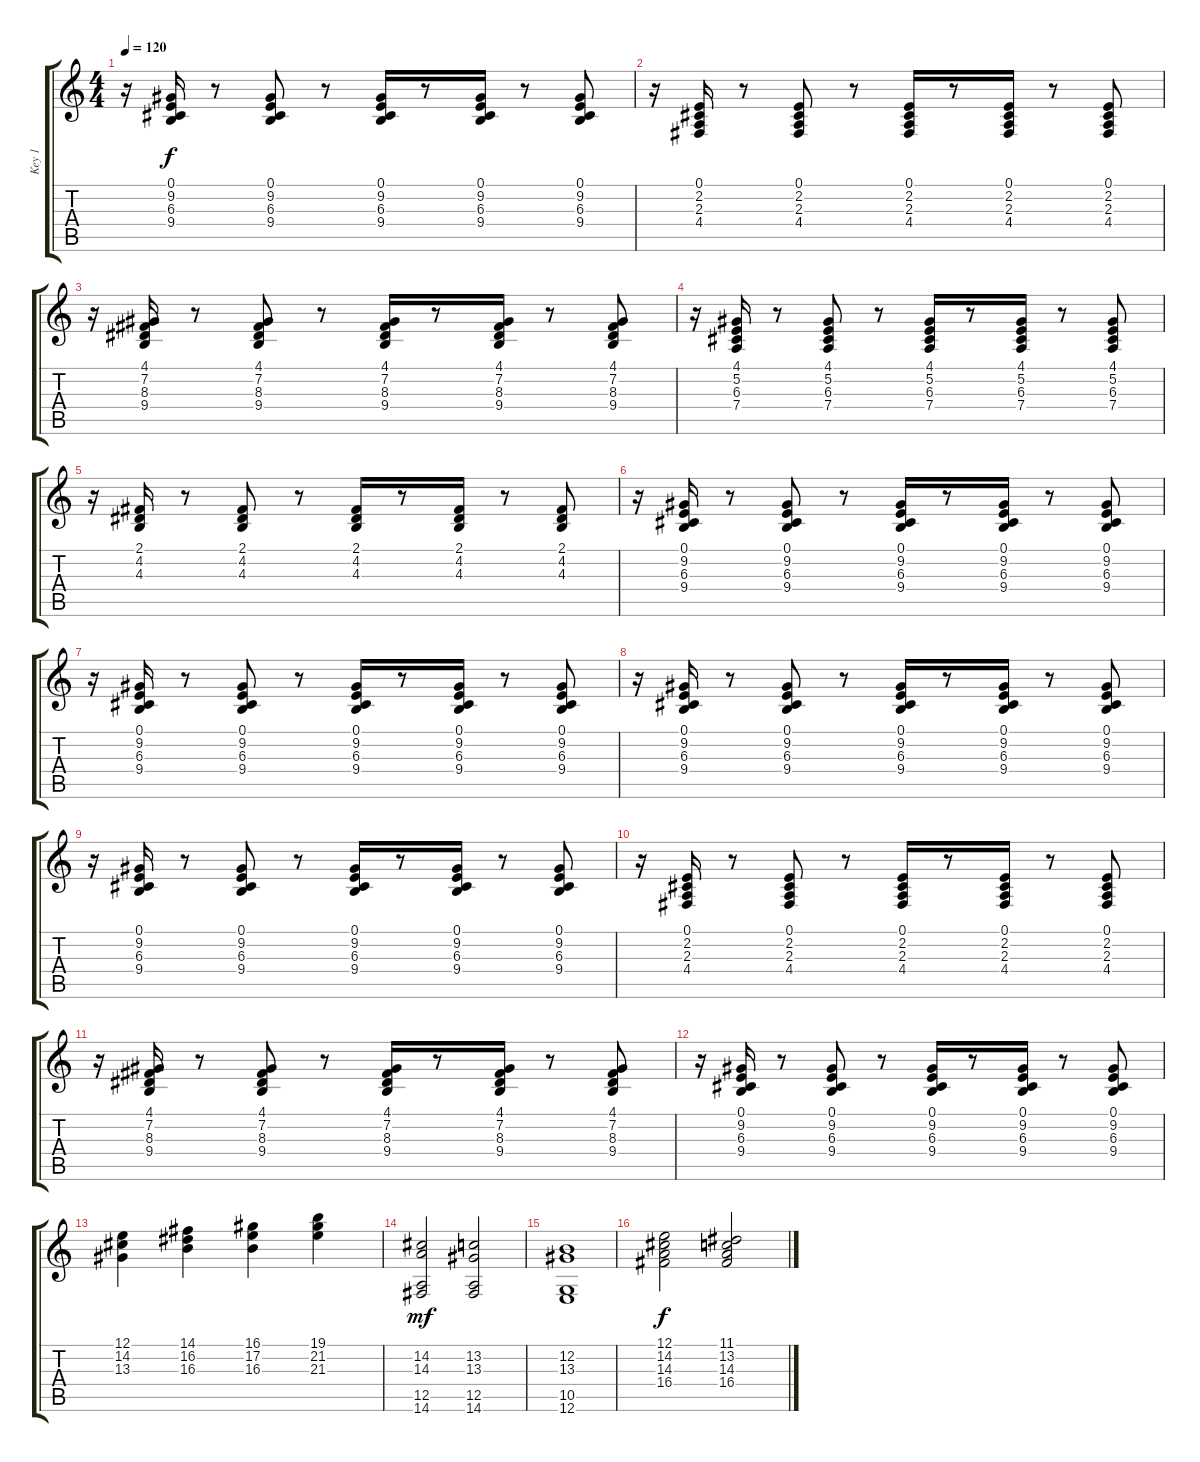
\track ("Key 1" "Key 1") {instrument honkytonkpiano}
\staff {score tabs}
\tuning (E4 B3 G3 D3 A2 E2) {hide}
\ts (4 4)
\tempo 120
\clef g2
\ks c
r.16{dy f} (0.1 9.2 6.3 9.4).16 r.8 (0.1 9.2 6.3 9.4).8 r.8 (0.1 9.2 6.3 9.4).16 r.8 (0.1 9.2 6.3 9.4).16 r.8 (0.1 9.2 6.3 9.4).8 |
r.16 (0.1 2.2 2.3 4.4).16 r.8 (0.1 2.2 2.3 4.4).8 r.8 (0.1 2.2 2.3 4.4).16 r.8 (0.1 2.2 2.3 4.4).16 r.8 (0.1 2.2 2.3 4.4).8 |
r.16 (4.1 7.2 8.3 9.4).16 r.8 (4.1 7.2 8.3 9.4).8 r.8 (4.1 7.2 8.3 9.4).16 r.8 (4.1 7.2 8.3 9.4).16 r.8 (4.1 7.2 8.3 9.4).8 |
r.16 (4.1 5.2 6.3 7.4).16 r.8 (4.1 5.2 6.3 7.4).8 r.8 (4.1 5.2 6.3 7.4).16 r.8 (4.1 5.2 6.3 7.4).16 r.8 (4.1 5.2 6.3 7.4).8 |
r.16 (2.1 4.2 4.3).16 r.8 (2.1 4.2 4.3).8 r.8 (2.1 4.2 4.3).16 r.8 (2.1 4.2 4.3).16 r.8 (2.1 4.2 4.3).8 |
r.16 (0.1 9.2 6.3 9.4).16 r.8 (0.1 9.2 6.3 9.4).8 r.8 (0.1 9.2 6.3 9.4).16 r.8 (0.1 9.2 6.3 9.4).16 r.8 (0.1 9.2 6.3 9.4).8 |
r.16 (0.1 9.2 6.3 9.4).16 r.8 (0.1 9.2 6.3 9.4).8 r.8 (0.1 9.2 6.3 9.4).16 r.8 (0.1 9.2 6.3 9.4).16 r.8 (0.1 9.2 6.3 9.4).8 |
r.16 (0.1 9.2 6.3 9.4).16 r.8 (0.1 9.2 6.3 9.4).8 r.8 (0.1 9.2 6.3 9.4).16 r.8 (0.1 9.2 6.3 9.4).16 r.8 (0.1 9.2 6.3 9.4).8 |
r.16 (0.1 9.2 6.3 9.4).16 r.8 (0.1 9.2 6.3 9.4).8 r.8 (0.1 9.2 6.3 9.4).16 r.8 (0.1 9.2 6.3 9.4).16 r.8 (0.1 9.2 6.3 9.4).8 |
r.16 (0.1 2.2 2.3 4.4).16 r.8 (0.1 2.2 2.3 4.4).8 r.8 (0.1 2.2 2.3 4.4).16 r.8 (0.1 2.2 2.3 4.4).16 r.8 (0.1 2.2 2.3 4.4).8 |
r.16 (4.1 7.2 8.3 9.4).16 r.8 (4.1 7.2 8.3 9.4).8 r.8 (4.1 7.2 8.3 9.4).16 r.8 (4.1 7.2 8.3 9.4).16 r.8 (4.1 7.2 8.3 9.4).8 |
r.16 (0.1 9.2 6.3 9.4).16 r.8 (0.1 9.2 6.3 9.4).8 r.8 (0.1 9.2 6.3 9.4).16 r.8 (0.1 9.2 6.3 9.4).16 r.8 (0.1 9.2 6.3 9.4).8 |
(12.1 14.2 13.3).4 (14.1 16.2 16.3).4 (16.1 17.2 16.3).4 (19.1 21.2 21.3).4 |
(14.2 14.3 12.5 14.6).2{dy mf volume 10 balance 11 instrument stringensemble1} (13.2 13.3 12.5 14.6).2 |
(12.2 13.3 10.5 12.6).1 |
(12.1 14.2 14.3 16.4).2{dy f} (11.1 13.2 14.3 16.4).2
